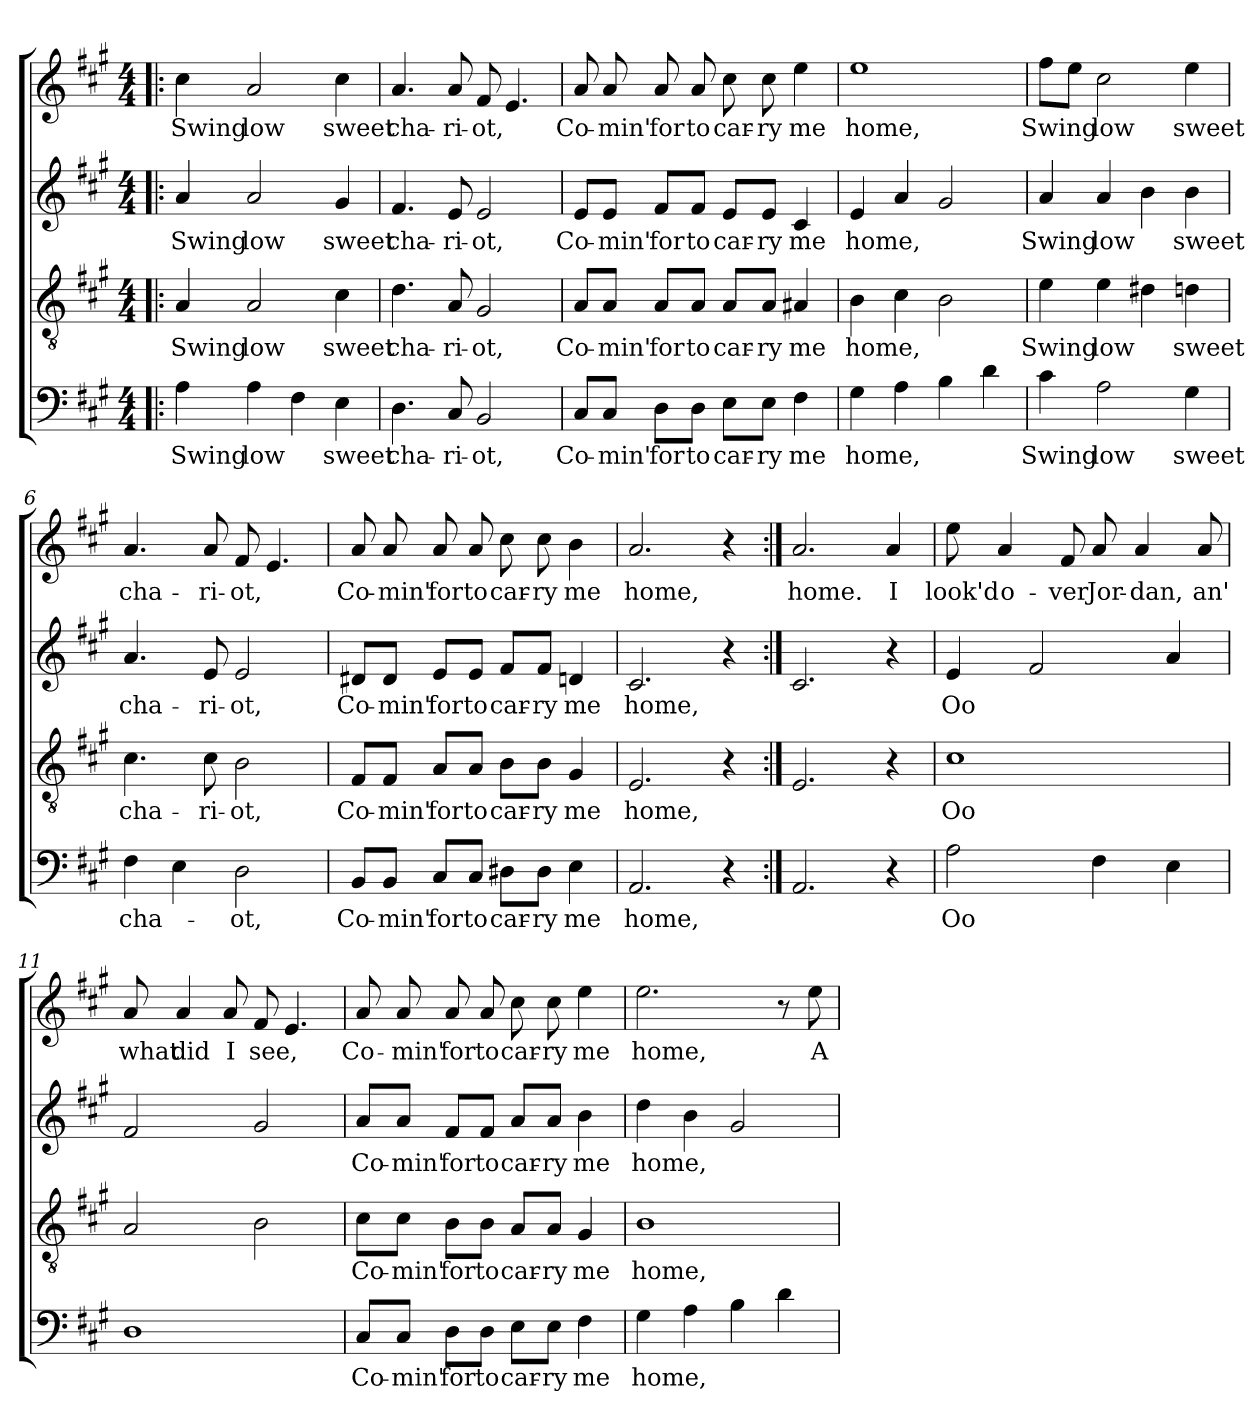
**kern	**text	**kern	**text	**kern	**text	**kern	**text
*part4	*part4	*part3	*part3	*part2	*part2	*part1	*part1
*staff4	*staff4	*staff3	*staff3	*staff2	*staff2	*staff1	*staff1
*clefF4	*	*clefGv2	*	*clefG2	*	*clefG2	*
*k[f#c#g#]	*	*k[f#c#g#]	*	*k[f#c#g#]	*	*k[f#c#g#]	*
*A:	*	*A:	*	*A:	*	*A:	*
*M4/4	*	*M4/4	*	*M4/4	*	*M4/4	*
=1!|:	=1!|:	=1!|:	=1!|:	=1!|:	=1!|:	=1!|:	=1!|:
!	!LO:LY:b	!	!LO:LY:b	!	!LO:LY:b	!	!LO:LY:b
4A\	Swing	4A/	Swing	4a/	Swing	4cc#\	Swing
!	!LO:LY:b	!	!LO:LY:b	!	!LO:LY:b	!	!LO:LY:b
4A\	low	2A/	low	2a/	low	2a/	low
4F#\	.	.	.	.	.	.	.
!	!LO:LY:b	!	!LO:LY:b	!	!LO:LY:b	!	!LO:LY:b
4E\	sweet	4c#\	sweet	4g#/	sweet	4cc#\	sweet
=2	=2	=2	=2	=2	=2	=2	=2
!	!LO:LY:b	!	!LO:LY:b	!	!LO:LY:b	!	!LO:LY:b
4.D\	cha-	4.d\	cha-	4.f#/	cha-	4.a/	cha-
!	!LO:LY:b	!	!LO:LY:b	!	!LO:LY:b	!	!LO:LY:b
8C#/	-ri-	8A/	-ri-	8e/	-ri-	8a/	-ri-
!	!LO:LY:b	!	!LO:LY:b	!	!LO:LY:b	!	!LO:LY:b
2BB/	-ot,	2G#/	-ot,	2e/	-ot,	8f#/	-ot,
.	.	.	.	.	.	4.e/	.
=3	=3	=3	=3	=3	=3	=3	=3
!	!LO:LY:b	!	!LO:LY:b	!	!LO:LY:b	!	!LO:LY:b
8C#/L	Co-	8A/L	Co-	8e/L	Co-	8a/	Co-
!	!LO:LY:b	!	!LO:LY:b	!	!LO:LY:b	!	!LO:LY:b
8C#/J	-min'	8A/J	-min'	8e/J	-min'	8a/	-min'
!	!LO:LY:b	!	!LO:LY:b	!	!LO:LY:b	!	!LO:LY:b
8D\L	for	8A/L	for	8f#/L	for	8a/	for
!	!LO:LY:b	!	!LO:LY:b	!	!LO:LY:b	!	!LO:LY:b
8D\J	to	8A/J	to	8f#/J	to	8a/	to
!	!LO:LY:b	!	!LO:LY:b	!	!LO:LY:b	!	!LO:LY:b
8E\L	car-	8A/L	car-	8e/L	car-	8cc#\	car-
!	!LO:LY:b	!	!LO:LY:b	!	!LO:LY:b	!	!LO:LY:b
8E\J	-ry	8A/J	-ry	8e/J	-ry	8cc#\	-ry
!	!LO:LY:b	!	!LO:LY:b	!	!LO:LY:b	!	!LO:LY:b
4F#\	me	4A#X/	me	4c#/	me	4ee\	me
=4	=4	=4	=4	=4	=4	=4	=4
!	!LO:LY:b	!	!LO:LY:b	!	!LO:LY:b	!	!LO:LY:b
4G#\	home,	4B\	home,	4e/	home,	1ee	home,
4A\	.	4c#\	.	4a/	.	.	.
4B\	.	2B\	.	2g#/	.	.	.
4d\	.	.	.	.	.	.	.
!!LO:LB:g=z
=5	=5	=5	=5	=5	=5	=5	=5
!	!LO:LY:b	!	!LO:LY:b	!	!LO:LY:b	!	!LO:LY:b
4c#\	Swing	4e\	Swing	4a/	Swing	8ff#\L	Swing
.	.	.	.	.	.	8ee\J	.
!	!LO:LY:b	!	!LO:LY:b	!	!LO:LY:b	!	!LO:LY:b
2A\	low	4e\	low	4a/	low	2cc#\	low
.	.	4d#X\	.	4b\	.	.	.
!	!LO:LY:b	!	!LO:LY:b	!	!LO:LY:b	!	!LO:LY:b
4G#\	sweet	4dn\	sweet	4b\	sweet	4ee\	sweet
=6	=6	=6	=6	=6	=6	=6	=6
!	!LO:LY:b	!	!LO:LY:b	!	!LO:LY:b	!	!LO:LY:b
4F#\	cha-	4.c#\	cha-	4.a/	cha-	4.a/	cha-
4E\	.	.	.	.	.	.	.
!	!	!	!LO:LY:b	!	!LO:LY:b	!	!LO:LY:b
.	.	8c#\	-ri-	8e/	-ri-	8a/	-ri-
!	!LO:LY:b	!	!LO:LY:b	!	!LO:LY:b	!	!LO:LY:b
2D\	-ot,	2B\	-ot,	2e/	-ot,	8f#/	-ot,
.	.	.	.	.	.	4.e/	.
=7	=7	=7	=7	=7	=7	=7	=7
!	!LO:LY:b	!	!LO:LY:b	!	!LO:LY:b	!	!LO:LY:b
8BB/L	Co-	8F#/L	Co-	8d#X/L	Co-	8a/	Co-
!	!LO:LY:b	!	!LO:LY:b	!	!LO:LY:b	!	!LO:LY:b
8BB/J	-min'	8F#/J	-min'	8d#/J	-min'	8a/	-min'
!	!LO:LY:b	!	!LO:LY:b	!	!LO:LY:b	!	!LO:LY:b
8C#/L	for	8A/L	for	8e/L	for	8a/	for
!	!LO:LY:b	!	!LO:LY:b	!	!LO:LY:b	!	!LO:LY:b
8C#/J	to	8A/J	to	8e/J	to	8a/	to
!	!LO:LY:b	!	!LO:LY:b	!	!LO:LY:b	!	!LO:LY:b
8D#X\L	car-	8B\L	car-	8f#/L	car-	8cc#\	car-
!	!LO:LY:b	!	!LO:LY:b	!	!LO:LY:b	!	!LO:LY:b
8D#\J	-ry	8B\J	-ry	8f#/J	-ry	8cc#\	-ry
!	!LO:LY:b	!	!LO:LY:b	!	!LO:LY:b	!	!LO:LY:b
4E\	me	4G#/	me	4dn/	me	4b\	me
=8	=8	=8	=8	=8	=8	=8	=8
!	!LO:LY:b	!	!LO:LY:b	!	!LO:LY:b	!	!LO:LY:b
2.AA/	home,	2.E/	home,	2.c#/	home,	2.a/	home,
4r	.	4r	.	4r	.	4r	.
=9:|!	=9:|!	=9:|!	=9:|!	=9:|!	=9:|!	=9:|!	=9:|!
!	!	!	!	!	!	!	!LO:LY:b
2.AA/	.	2.E/	.	2.c#/	.	2.a/	home.
!	!	!	!	!	!	!	!LO:LY:b
4r	.	4r	.	4r	.	4a/	I
!!LO:LB:g=z
=10	=10	=10	=10	=10	=10	=10	=10
!	!LO:LY:b	!	!LO:LY:b	!	!LO:LY:b	!	!LO:LY:b
2A\	Oo	1c#	Oo	4e/	Oo	8ee\	look'd
!	!	!	!	!	!	!	!LO:LY:b
.	.	.	.	.	.	4a/	o-
.	.	.	.	2f#/	.	.	.
!	!	!	!	!	!	!	!LO:LY:b
.	.	.	.	.	.	8f#/	-ver
!	!	!	!	!	!	!	!LO:LY:b
4F#\	.	.	.	.	.	8a/	Jor-
!	!	!	!	!	!	!	!LO:LY:b
.	.	.	.	.	.	4a/	-dan,
4E\	.	.	.	4a/	.	.	.
!	!	!	!	!	!	!	!LO:LY:b
.	.	.	.	.	.	8a/	an'
=11	=11	=11	=11	=11	=11	=11	=11
!	!	!	!	!	!	!	!LO:LY:b
1D	.	2A/	.	2f#/	.	8a/	what
!	!	!	!	!	!	!	!LO:LY:b
.	.	.	.	.	.	4a/	did
!	!	!	!	!	!	!	!LO:LY:b
.	.	.	.	.	.	8a/	I
!	!	!	!	!	!	!	!LO:LY:b
.	.	2B\	.	2g#/	.	8f#/	see,
.	.	.	.	.	.	4.e/	.
=12	=12	=12	=12	=12	=12	=12	=12
!	!LO:LY:b	!	!LO:LY:b	!	!LO:LY:b	!	!LO:LY:b
8C#/L	Co-	8c#\L	Co-	8a/L	Co-	8a/	Co-
!	!LO:LY:b	!	!LO:LY:b	!	!LO:LY:b	!	!LO:LY:b
8C#/J	-min'	8c#\J	-min'	8a/J	-min'	8a/	-min'
!	!LO:LY:b	!	!LO:LY:b	!	!LO:LY:b	!	!LO:LY:b
8D\L	for	8B\L	for	8f#/L	for	8a/	for
!	!LO:LY:b	!	!LO:LY:b	!	!LO:LY:b	!	!LO:LY:b
8D\J	to	8B\J	to	8f#/J	to	8a/	to
!	!LO:LY:b	!	!LO:LY:b	!	!LO:LY:b	!	!LO:LY:b
8E\L	car-	8A/L	car-	8a/L	car-	8cc#\	car-
!	!LO:LY:b	!	!LO:LY:b	!	!LO:LY:b	!	!LO:LY:b
8E\J	-ry	8A/J	-ry	8a/J	-ry	8cc#\	-ry
!	!LO:LY:b	!	!LO:LY:b	!	!LO:LY:b	!	!LO:LY:b
4F#\	me	4G#/	me	4b\	me	4ee\	me
=13	=13	=13	=13	=13	=13	=13	=13
!	!LO:LY:b	!	!LO:LY:b	!	!LO:LY:b	!	!LO:LY:b
4G#\	home,	1B	home,	4dd\	home,	2.ee\	home,
4A\	.	.	.	4b\	.	.	.
4B\	.	.	.	2g#/	.	.	.
4d\	.	.	.	.	.	8r	.
!	!	!	!	!	!	!	!LO:LY:b
.	.	.	.	.	.	8ee\	A
=	=	=	=	=	=	=	=
*-	*-	*-	*-	*-	*-	*-	*-
